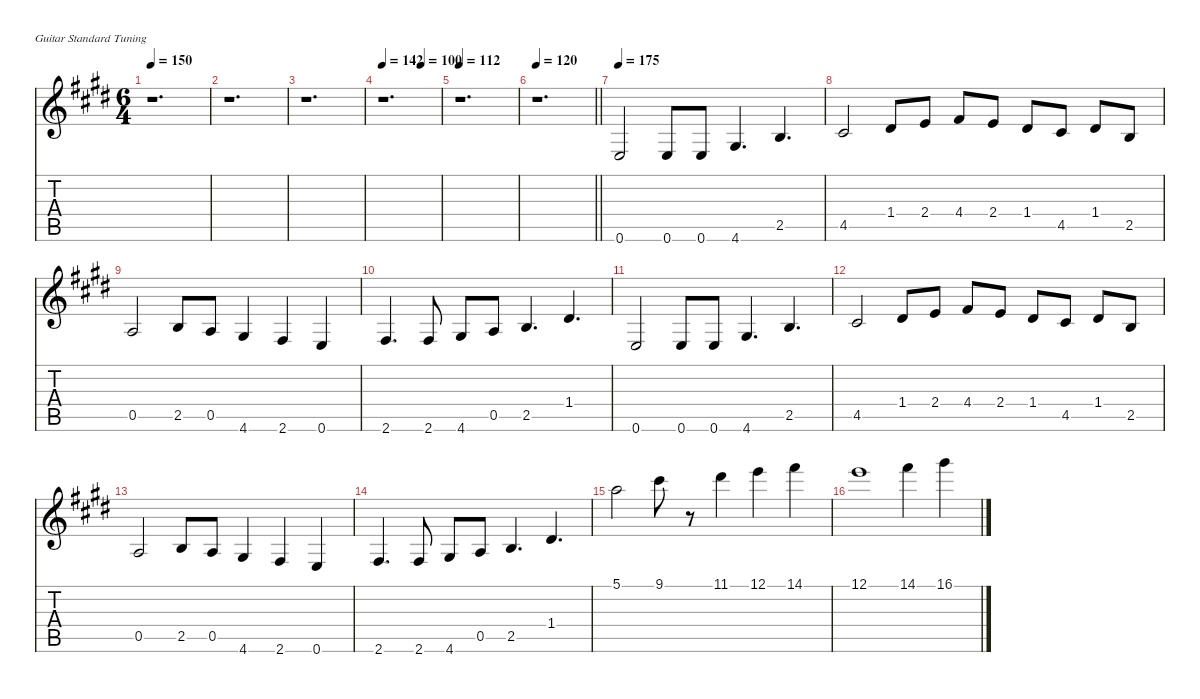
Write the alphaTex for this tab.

\defaultSystemsLayout 4
\hideDynamics
\bracketExtendMode nobrackets
\singleTrackTrackNamePolicy hidden
\multiTrackTrackNamePolicy hidden
\firstSystemTrackNameMode fullname
\firstSystemTrackNameOrientation horizontal
\otherSystemsTrackNameOrientation horizontal
\track ("Guitar 2" "n.guit.") {instrument acousticguitarnylon}
\staff {score tabs}
\tuning (E4 B3 G3 D3 A2 E2)
\ts (6 4)
\tempo 150
\clef g2
\ks e
r.1{d dy f beam Down} |
r.1{d beam Down} |
r.1{d beam Down} |
\tempo 142
\tempo (100 0.666667)
r.1{d beam Down} |
\tempo 112
r.1{d beam Down} |
\tempo 120
\barLineRight lightlight
r.1{d beam Down} |
\tempo 175
0.6{acc forcenatural}.2{beam Up} 0.6{acc forcenatural}.8{beam Up} 0.6{acc forcenatural}.8{beam Up} 4.6{acc #}.4{d beam Up} 2.5{acc forcenatural}.4{d beam Up} |
4.5{acc #}.2{beam Up} 1.4{acc #}.8{beam Up} 2.4{acc forcenatural}.8{beam Up} 4.4{acc #}.8{beam Up} 2.4{acc forcenatural}.8{beam Up} 1.4{acc #}.8{beam Up} 4.5{acc #}.8{beam Up} 1.4{acc #}.8{beam Up} 2.5{acc forcenatural}.8{beam Up} |
0.5{acc forcenatural}.2{beam Up} 2.5{acc forcenatural}.8{beam Up} 0.5{acc forcenatural}.8{beam Up} 4.6{acc #}.4{beam Up} 2.6{acc #}.4{beam Up} 0.6{acc forcenatural}.4{beam Up} |
2.6{acc #}.4{d beam Up} 2.6{acc #}.8{beam Up} 4.6{acc #}.8{beam Up} 0.5{acc forcenatural}.8{beam Up} 2.5{acc forcenatural}.4{d beam Up} 1.4{acc #}.4{d beam Up} |
0.6{acc forcenatural}.2{beam Up} 0.6{acc forcenatural}.8{beam Up} 0.6{acc forcenatural}.8{beam Up} 4.6{acc #}.4{d beam Up} 2.5{acc forcenatural}.4{d beam Up} |
4.5{acc #}.2{beam Up} 1.4{acc #}.8{beam Up} 2.4{acc forcenatural}.8{beam Up} 4.4{acc #}.8{beam Up} 2.4{acc forcenatural}.8{beam Up} 1.4{acc #}.8{beam Up} 4.5{acc #}.8{beam Up} 1.4{acc #}.8{beam Up} 2.5{acc forcenatural}.8{beam Up} |
0.5{acc forcenatural}.2{beam Up} 2.5{acc forcenatural}.8{beam Up} 0.5{acc forcenatural}.8{beam Up} 4.6{acc #}.4{beam Up} 2.6{acc #}.4{beam Up} 0.6{acc forcenatural}.4{beam Up} |
2.6{acc #}.4{d beam Up} 2.6{acc #}.8{beam Up} 4.6{acc #}.8{beam Up} 0.5{acc forcenatural}.8{beam Up} 2.5{acc forcenatural}.4{d beam Up} 1.4{acc #}.4{d beam Up} |
5.1{acc forcenatural}.2{dy mf beam Down} 9.1{acc #}.8{beam Down} r.8{beam Down} 11.1{acc #}.4{beam Down} 12.1{acc forcenatural}.4{beam Down} 14.1{acc #}.4{beam Down} |
12.1{acc forcenatural}.1{beam Down} 14.1{acc #}.4{beam Down} 16.1{acc #}.4{beam Down}
